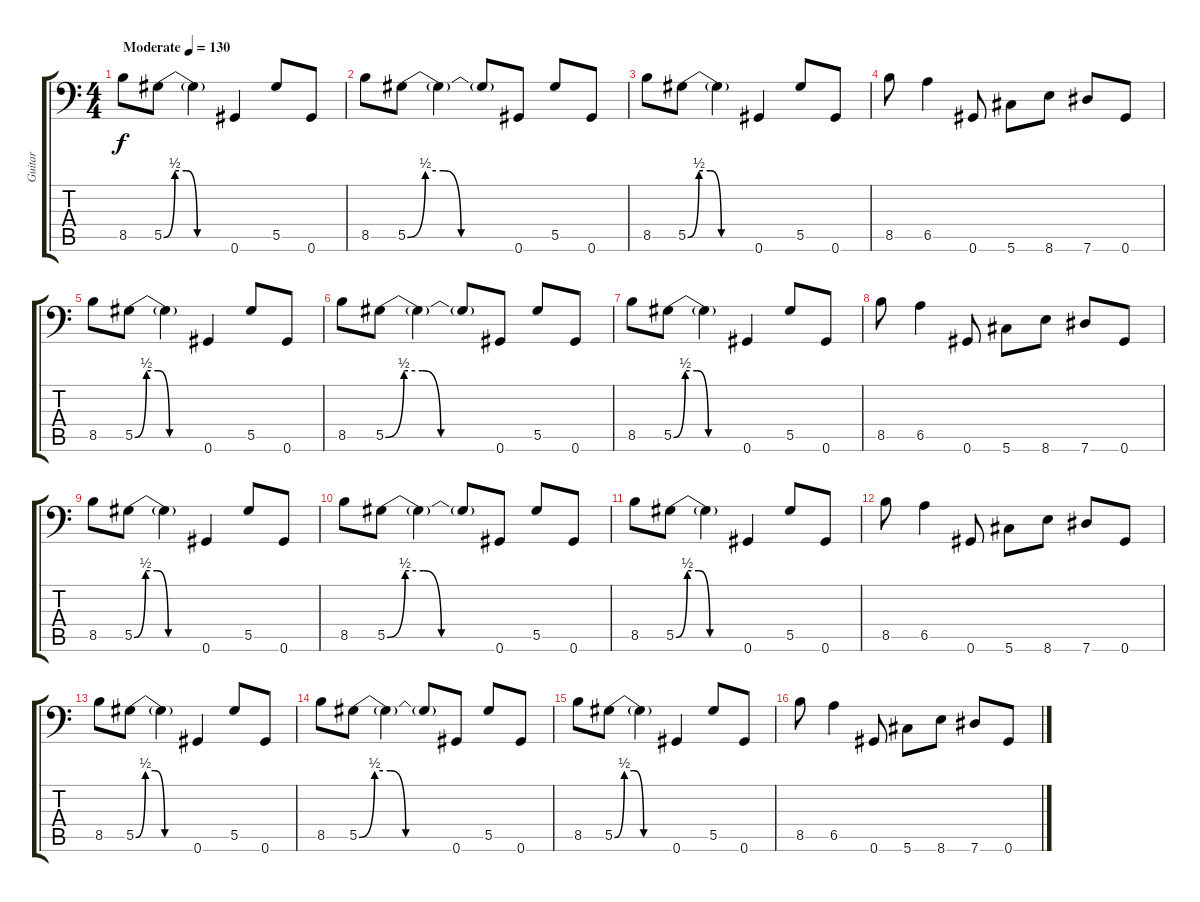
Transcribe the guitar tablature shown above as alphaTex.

\track ("Guitar" "Guitar") {instrument overdrivenguitar}
\staff {score tabs}
\tuning (Bb3 Gb3 Db3 Ab2 Eb2 Ab1) {hide}
\ts (4 4)
\tempo (130 "Moderate")
\clef f4
\ks c
8.5.8{dy f instrument overdrivenguitar} 5.5{be (custom 0 0 10 2 20 2 30 0 60 0)}.8 5.5{t}.4 0.6.4 5.5.8 0.6.8 |
8.5.8 5.5{be (custom 0 0 10 2 20 2 30 0 60 0)}.8 5.5{t}.4 5.5{t}.8 0.6.8 5.5.8 0.6.8 |
8.5.8 5.5{be (custom 0 0 10 2 20 2 30 0 60 0)}.8 5.5{t}.4 0.6.4 5.5.8 0.6.8 |
8.5.8 6.5.4 0.6.8 5.6.8 8.6.8 7.6.8 0.6.8 |
8.5.8 5.5{be (custom 0 0 10 2 20 2 30 0 60 0)}.8 5.5{t}.4 0.6.4 5.5.8 0.6.8 |
8.5.8 5.5{be (custom 0 0 10 2 20 2 30 0 60 0)}.8 5.5{t}.4 5.5{t}.8 0.6.8 5.5.8 0.6.8 |
8.5.8 5.5{be (custom 0 0 10 2 20 2 30 0 60 0)}.8 5.5{t}.4 0.6.4 5.5.8 0.6.8 |
8.5.8 6.5.4 0.6.8 5.6.8 8.6.8 7.6.8 0.6.8 |
8.5.8 5.5{be (custom 0 0 10 2 20 2 30 0 60 0)}.8 5.5{t}.4 0.6.4 5.5.8 0.6.8 |
8.5.8 5.5{be (custom 0 0 10 2 20 2 30 0 60 0)}.8 5.5{t}.4 5.5{t}.8 0.6.8 5.5.8 0.6.8 |
8.5.8 5.5{be (custom 0 0 10 2 20 2 30 0 60 0)}.8 5.5{t}.4 0.6.4 5.5.8 0.6.8 |
8.5.8 6.5.4 0.6.8 5.6.8 8.6.8 7.6.8 0.6.8 |
8.5.8 5.5{be (custom 0 0 10 2 20 2 30 0 60 0)}.8 5.5{t}.4 0.6.4 5.5.8 0.6.8 |
8.5.8 5.5{be (custom 0 0 10 2 20 2 30 0 60 0)}.8 5.5{t}.4 5.5{t}.8 0.6.8 5.5.8 0.6.8 |
8.5.8 5.5{be (custom 0 0 10 2 20 2 30 0 60 0)}.8 5.5{t}.4 0.6.4 5.5.8 0.6.8 |
8.5.8 6.5.4 0.6.8 5.6.8 8.6.8 7.6.8 0.6.8
